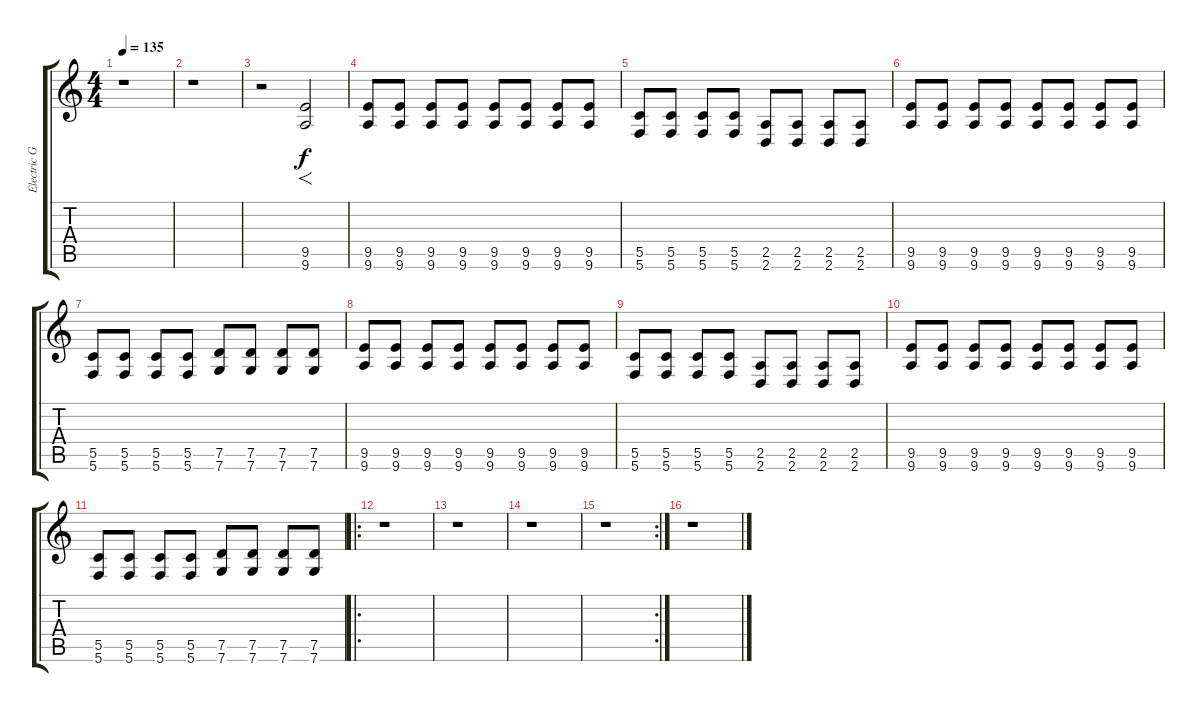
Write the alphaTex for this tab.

\track ("Electric Guitar 1" "Electric G") {instrument overdrivenguitar}
\staff {score tabs}
\tuning (D4 A3 F3 C3 G2 C2) {hide}
\ts (4 4)
\tempo 135
\clef g2
\ks c
r.1{dy f instrument overdrivenguitar} |
r.1 |
r.2 (9.5 9.6).2{f} |
(9.5 9.6).8 (9.5 9.6).8 (9.5 9.6).8 (9.5 9.6).8 (9.5 9.6).8 (9.5 9.6).8 (9.5 9.6).8 (9.5 9.6).8 |
(5.5 5.6).8 (5.5 5.6).8 (5.5 5.6).8 (5.5 5.6).8 (2.5 2.6).8 (2.5 2.6).8 (2.5 2.6).8 (2.5 2.6).8 |
(9.5 9.6).8 (9.5 9.6).8 (9.5 9.6).8 (9.5 9.6).8 (9.5 9.6).8 (9.5 9.6).8 (9.5 9.6).8 (9.5 9.6).8 |
(5.5 5.6).8 (5.5 5.6).8 (5.5 5.6).8 (5.5 5.6).8 (7.5 7.6).8 (7.5 7.6).8 (7.5 7.6).8 (7.5 7.6).8 |
(9.5 9.6).8 (9.5 9.6).8 (9.5 9.6).8 (9.5 9.6).8 (9.5 9.6).8 (9.5 9.6).8 (9.5 9.6).8 (9.5 9.6).8 |
(5.5 5.6).8 (5.5 5.6).8 (5.5 5.6).8 (5.5 5.6).8 (2.5 2.6).8 (2.5 2.6).8 (2.5 2.6).8 (2.5 2.6).8 |
(9.5 9.6).8 (9.5 9.6).8 (9.5 9.6).8 (9.5 9.6).8 (9.5 9.6).8 (9.5 9.6).8 (9.5 9.6).8 (9.5 9.6).8 |
(5.5 5.6).8 (5.5 5.6).8 (5.5 5.6).8 (5.5 5.6).8 (7.5 7.6).8 (7.5 7.6).8 (7.5 7.6).8 (7.5 7.6).8 |
\ro
r.1 |
r.1 |
r.1 |
\rc 2
r.1 |
r.1
